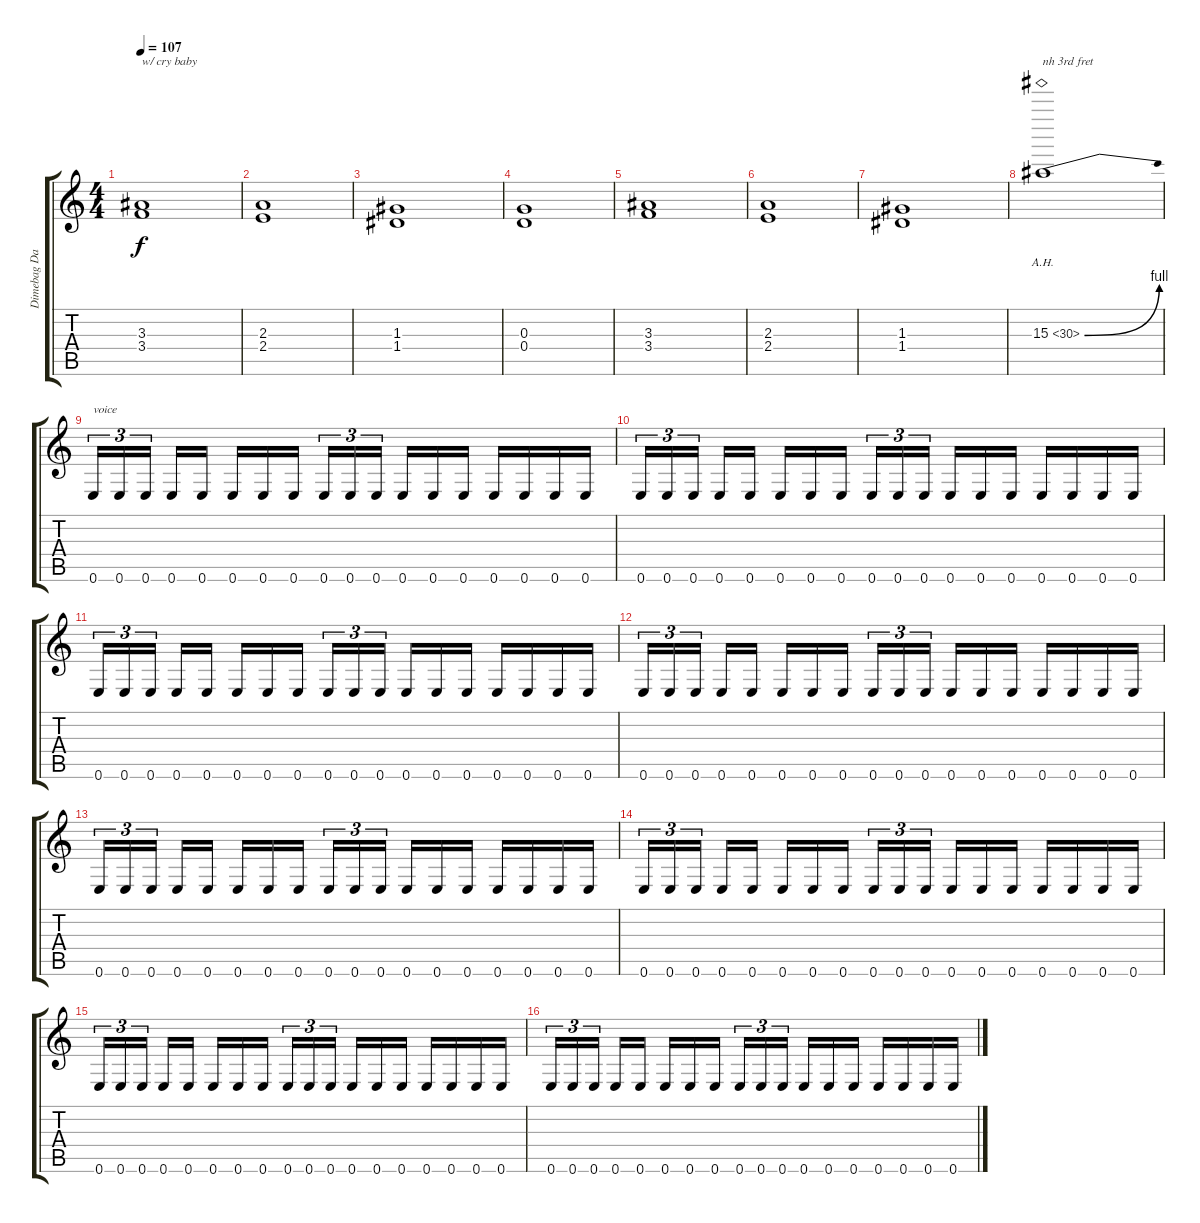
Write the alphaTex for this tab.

\track ("Dimebag Darrell" "Dimebag Da") {instrument distortionguitar}
\staff {score tabs}
\tuning (E4 B3 G3 D3 A2 E2) {hide}
\ts (4 4)
\tempo 107
\clef g2
\ks c
(3.3 3.4).1{txt "w/ cry baby" dy f} |
(2.3 2.4).1 |
(1.3 1.4).1 |
(0.3 0.4).1 |
(3.3 3.4).1 |
(2.3 2.4).1 |
(1.3 1.4).1 |
15.3{be (bend 0 0 60 4) ah 15}.1{txt "nh 3rd fret"} |
0.6.16{tu (3 2) txt "voice"} 0.6.16{tu (3 2)} 0.6.16{tu (3 2)} 0.6.16 0.6.16 0.6.16 0.6.16 0.6.16 0.6.16{tu (3 2)} 0.6.16{tu (3 2)} 0.6.16{tu (3 2)} 0.6.16 0.6.16 0.6.16 0.6.16 0.6.16 0.6.16 0.6.16 |
0.6.16{tu (3 2)} 0.6.16{tu (3 2)} 0.6.16{tu (3 2)} 0.6.16 0.6.16 0.6.16 0.6.16 0.6.16 0.6.16{tu (3 2)} 0.6.16{tu (3 2)} 0.6.16{tu (3 2)} 0.6.16 0.6.16 0.6.16 0.6.16 0.6.16 0.6.16 0.6.16 |
0.6.16{tu (3 2)} 0.6.16{tu (3 2)} 0.6.16{tu (3 2)} 0.6.16 0.6.16 0.6.16 0.6.16 0.6.16 0.6.16{tu (3 2)} 0.6.16{tu (3 2)} 0.6.16{tu (3 2)} 0.6.16 0.6.16 0.6.16 0.6.16 0.6.16 0.6.16 0.6.16 |
0.6.16{tu (3 2)} 0.6.16{tu (3 2)} 0.6.16{tu (3 2)} 0.6.16 0.6.16 0.6.16 0.6.16 0.6.16 0.6.16{tu (3 2)} 0.6.16{tu (3 2)} 0.6.16{tu (3 2)} 0.6.16 0.6.16 0.6.16 0.6.16 0.6.16 0.6.16 0.6.16 |
0.6.16{tu (3 2)} 0.6.16{tu (3 2)} 0.6.16{tu (3 2)} 0.6.16 0.6.16 0.6.16 0.6.16 0.6.16 0.6.16{tu (3 2)} 0.6.16{tu (3 2)} 0.6.16{tu (3 2)} 0.6.16 0.6.16 0.6.16 0.6.16 0.6.16 0.6.16 0.6.16 |
0.6.16{tu (3 2)} 0.6.16{tu (3 2)} 0.6.16{tu (3 2)} 0.6.16 0.6.16 0.6.16 0.6.16 0.6.16 0.6.16{tu (3 2)} 0.6.16{tu (3 2)} 0.6.16{tu (3 2)} 0.6.16 0.6.16 0.6.16 0.6.16 0.6.16 0.6.16 0.6.16 |
0.6.16{tu (3 2)} 0.6.16{tu (3 2)} 0.6.16{tu (3 2)} 0.6.16 0.6.16 0.6.16 0.6.16 0.6.16 0.6.16{tu (3 2)} 0.6.16{tu (3 2)} 0.6.16{tu (3 2)} 0.6.16 0.6.16 0.6.16 0.6.16 0.6.16 0.6.16 0.6.16 |
0.6.16{tu (3 2)} 0.6.16{tu (3 2)} 0.6.16{tu (3 2)} 0.6.16 0.6.16 0.6.16 0.6.16 0.6.16 0.6.16{tu (3 2)} 0.6.16{tu (3 2)} 0.6.16{tu (3 2)} 0.6.16 0.6.16 0.6.16 0.6.16 0.6.16 0.6.16 0.6.16
